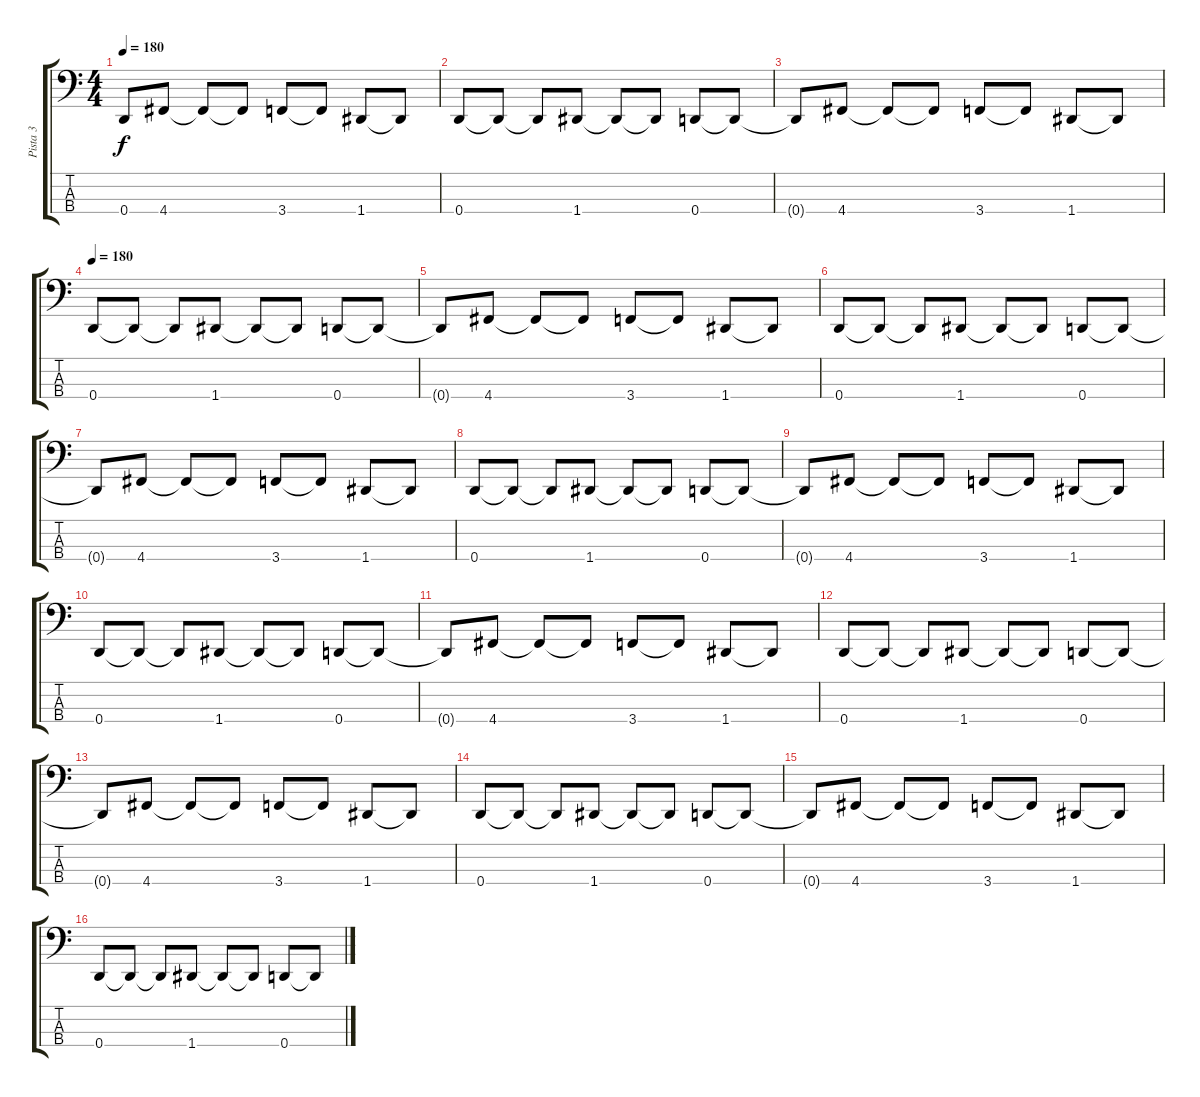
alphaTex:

\track ("Pista 3" "Pista 3") {instrument electricbasspick}
\staff {score tabs}
\tuning (G2 D2 A1 D1) {hide}
\ts (4 4)
\tempo 180
\clef f4
\ks c
0.4{t}.8{dy f} 4.4.8 4.4{t}.8 4.4{t}.8 3.4.8 3.4{t}.8 1.4.8 1.4{t}.8 |
0.4.8 0.4{t}.8 0.4{t}.8 1.4.8 1.4{t}.8 1.4{t}.8 0.4.8 0.4{t}.8 |
0.4{t}.8 4.4.8 4.4{t}.8 4.4{t}.8 3.4.8 3.4{t}.8 1.4.8 1.4{t}.8 |
\tempo 180
0.4.8 0.4{t}.8 0.4{t}.8 1.4.8 1.4{t}.8 1.4{t}.8 0.4.8 0.4{t}.8 |
0.4{t}.8 4.4.8 4.4{t}.8 4.4{t}.8 3.4.8 3.4{t}.8 1.4.8 1.4{t}.8 |
0.4.8 0.4{t}.8 0.4{t}.8 1.4.8 1.4{t}.8 1.4{t}.8 0.4.8 0.4{t}.8 |
0.4{t}.8 4.4.8 4.4{t}.8 4.4{t}.8 3.4.8 3.4{t}.8 1.4.8 1.4{t}.8 |
0.4.8 0.4{t}.8 0.4{t}.8 1.4.8 1.4{t}.8 1.4{t}.8 0.4.8 0.4{t}.8 |
0.4{t}.8 4.4.8 4.4{t}.8 4.4{t}.8 3.4.8 3.4{t}.8 1.4.8 1.4{t}.8 |
0.4.8 0.4{t}.8 0.4{t}.8 1.4.8 1.4{t}.8 1.4{t}.8 0.4.8 0.4{t}.8 |
0.4{t}.8 4.4.8 4.4{t}.8 4.4{t}.8 3.4.8 3.4{t}.8 1.4.8 1.4{t}.8 |
0.4.8 0.4{t}.8 0.4{t}.8 1.4.8 1.4{t}.8 1.4{t}.8 0.4.8 0.4{t}.8 |
0.4{t}.8 4.4.8 4.4{t}.8 4.4{t}.8 3.4.8 3.4{t}.8 1.4.8 1.4{t}.8 |
0.4.8 0.4{t}.8 0.4{t}.8 1.4.8 1.4{t}.8 1.4{t}.8 0.4.8 0.4{t}.8 |
0.4{t}.8 4.4.8 4.4{t}.8 4.4{t}.8 3.4.8 3.4{t}.8 1.4.8 1.4{t}.8 |
0.4.8 0.4{t}.8 0.4{t}.8 1.4.8 1.4{t}.8 1.4{t}.8 0.4.8 0.4{t}.8
